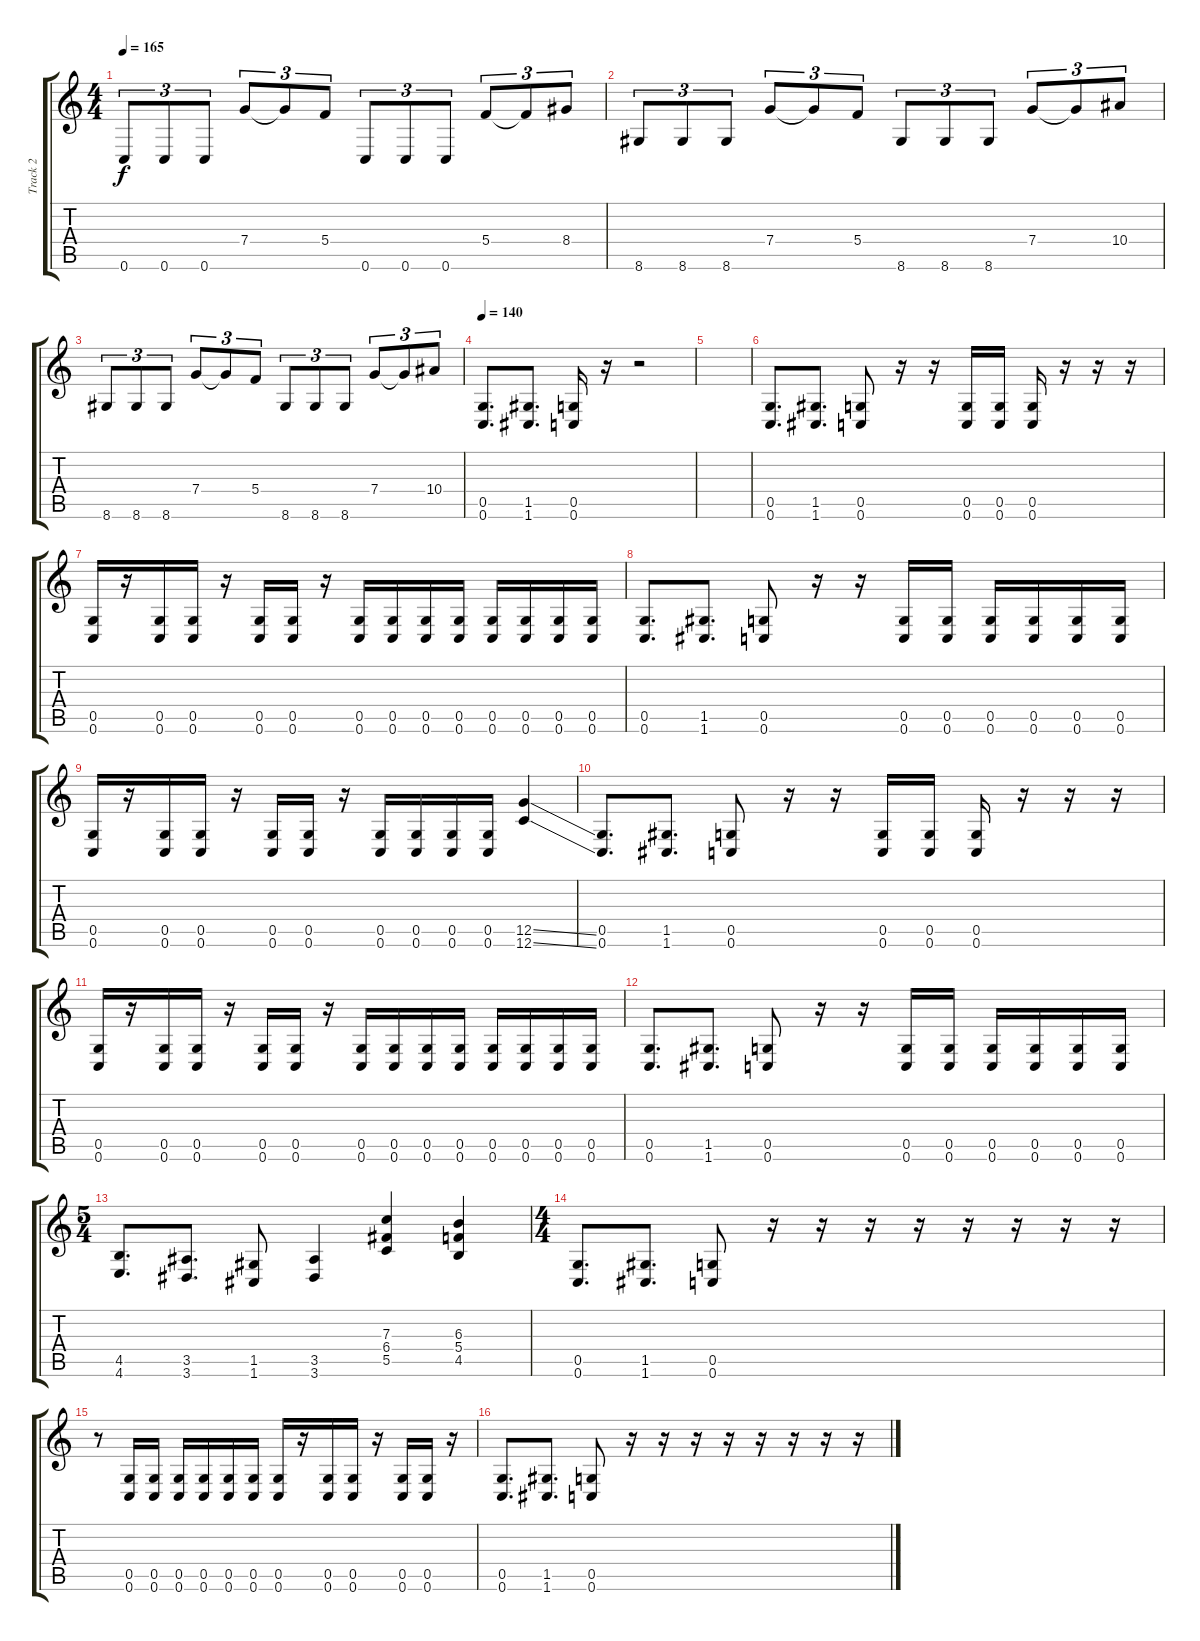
\track ("Track 2" "Track 2") {instrument distortionguitar}
\staff {score tabs}
\tuning (D4 A3 F3 C3 G2 C2) {hide}
\ts (4 4)
\tempo 165
\clef g2
\ks c
0.6.8{tu (3 2) dy f instrument distortionguitar} 0.6.8{tu (3 2)} 0.6.8{tu (3 2)} 7.4.8{tu (3 2)} 7.4{t}.8{tu (3 2)} 5.4.8{tu (3 2)} 0.6.8{tu (3 2)} 0.6.8{tu (3 2)} 0.6.8{tu (3 2)} 5.4.8{tu (3 2)} 5.4{t}.8{tu (3 2)} 8.4.8{tu (3 2)} |
8.6.8{tu (3 2) instrument distortionguitar} 8.6.8{tu (3 2)} 8.6.8{tu (3 2)} 7.4.8{tu (3 2)} 7.4{t}.8{tu (3 2)} 5.4.8{tu (3 2)} 8.6.8{tu (3 2)} 8.6.8{tu (3 2)} 8.6.8{tu (3 2)} 7.4.8{tu (3 2)} 7.4{t}.8{tu (3 2)} 10.4.8{tu (3 2)} |
8.6.8{tu (3 2) instrument distortionguitar} 8.6.8{tu (3 2)} 8.6.8{tu (3 2)} 7.4.8{tu (3 2)} 7.4{t}.8{tu (3 2)} 5.4.8{tu (3 2)} 8.6.8{tu (3 2)} 8.6.8{tu (3 2)} 8.6.8{tu (3 2)} 7.4.8{tu (3 2)} 7.4{t}.8{tu (3 2)} 10.4.8{tu (3 2)} |
\tempo 150
\tempo 140
(0.5 0.6).8{d} (1.5 1.6).8{d} (0.5 0.6).16 r.16 r.2 |
|
(0.5 0.6).8{d} (1.5 1.6).8{d} (0.5 0.6).8 r.16 r.16 (0.5 0.6).16 (0.5 0.6).16 (0.5 0.6).16 r.16 r.16 r.16 |
(0.5 0.6).16 r.16 (0.5 0.6).16 (0.5 0.6).16 r.16 (0.5 0.6).16 (0.5 0.6).16 r.16 (0.5 0.6).16 (0.5 0.6).16 (0.5 0.6).16 (0.5 0.6).16 (0.5 0.6).16 (0.5 0.6).16 (0.5 0.6).16 (0.5 0.6).16 |
(0.5 0.6).8{d} (1.5 1.6).8{d} (0.5 0.6).8 r.16 r.16 (0.5 0.6).16 (0.5 0.6).16 (0.5 0.6).16 (0.5 0.6).16 (0.5 0.6).16 (0.5 0.6).16 |
(0.5 0.6).16 r.16 (0.5 0.6).16 (0.5 0.6).16 r.16 (0.5 0.6).16 (0.5 0.6).16 r.16 (0.5 0.6).16 (0.5 0.6).16 (0.5 0.6).16 (0.5 0.6).16 (12.5{ss} 12.6{ss}).4 |
(0.5 0.6).8{d} (1.5 1.6).8{d} (0.5 0.6).8 r.16 r.16 (0.5 0.6).16 (0.5 0.6).16 (0.5 0.6).16 r.16 r.16 r.16 |
(0.5 0.6).16 r.16 (0.5 0.6).16 (0.5 0.6).16 r.16 (0.5 0.6).16 (0.5 0.6).16 r.16 (0.5 0.6).16 (0.5 0.6).16 (0.5 0.6).16 (0.5 0.6).16 (0.5 0.6).16 (0.5 0.6).16 (0.5 0.6).16 (0.5 0.6).16 |
(0.5 0.6).8{d} (1.5 1.6).8{d} (0.5 0.6).8 r.16 r.16 (0.5 0.6).16 (0.5 0.6).16 (0.5 0.6).16 (0.5 0.6).16 (0.5 0.6).16 (0.5 0.6).16 |
\ts (5 4)
(4.5 4.6).8{d} (3.5 3.6).8{d} (1.5 1.6).8 (3.5 3.6).4 (7.3 6.4 5.5).4 (6.3 5.4 4.5).4 |
\ts (4 4)
(0.5 0.6).8{d} (1.5 1.6).8{d} (0.5 0.6).8 r.16 r.16 r.16 r.16 r.16 r.16 r.16 r.16 |
r.8 (0.5 0.6).16 (0.5 0.6).16 (0.5 0.6).16 (0.5 0.6).16 (0.5 0.6).16 (0.5 0.6).16 (0.5 0.6).16 r.16 (0.5 0.6).16 (0.5 0.6).16 r.16 (0.5 0.6).16 (0.5 0.6).16 r.16 |
(0.5 0.6).8{d} (1.5 1.6).8{d} (0.5 0.6).8 r.16 r.16 r.16 r.16 r.16 r.16 r.16 r.16
